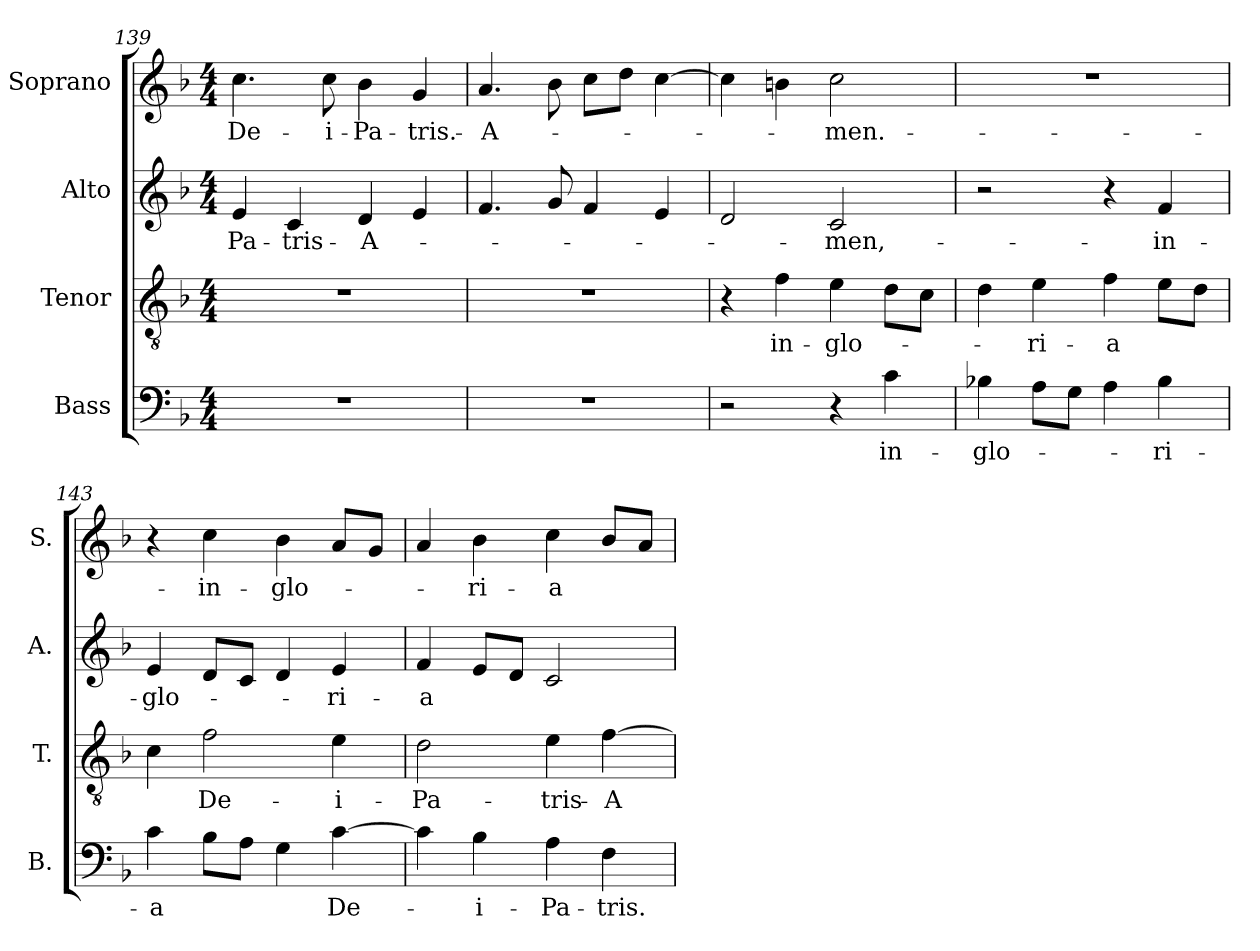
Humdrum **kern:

**kern	**text	**kern	**text	**kern	**text	**kern	**text
*part4	*part4	*part3	*part3	*part2	*part2	*part1	*part1
*staff4	*staff4	*staff3	*staff3	*staff2	*staff2	*staff1	*staff1
*I"Bass	*	*I"Tenor	*	*I"Alto	*	*I"Soprano	*
*I'B.	*	*I'T.	*	*I'A.	*	*I'S.	*
*clefF4	*	*clefGv2	*	*clefG2	*	*clefG2	*
*	*	*ITrd7c12	*	*	*	*	*
*k[b-]	*	*k[b-]	*	*k[b-]	*	*k[b-]	*
*F:	*	*F:	*	*F:	*	*F:	*
*M4/4	*	*M4/4	*	*M4/4	*	*M4/4	*
=139	=139	=139	=139	=139	=139	=139	=139
!	!	!	!	!	!LO:LY:b:color=#000000	!	!
!	!	!	!	!	!	!	!LO:LY:b:color=#000000
1r	.	1r	.	4ei/	-Pa-	4.cci\	De-
!	!	!	!	!	!LO:LY:b:color=#000000	!	!
.	.	.	.	4ci/	-tris-	.	.
!	!	!	!	!	!	!	!LO:LY:b:color=#000000
.	.	.	.	.	.	8cci\	-i-
!	!	!	!	!	!LO:LY:b:color=#000000	!	!
!	!	!	!	!	!	!	!LO:LY:b:color=#000000
.	.	.	.	4di/	-A-	4b-i\	-Pa-
!	!	!	!	!	!	!	!LO:LY:b:color=#000000
.	.	.	.	4ei/	.	4gi/	-tris.-
=140	=140	=140	=140	=140	=140	=140	=140
!	!	!	!	!	!	!	!LO:LY:b:color=#000000
1r	.	1r	.	4.fi/	.	4.ai/	-A-
.	.	.	.	8gi/	.	8b-i\	.
.	.	.	.	4fi/	.	8cci\L	.
.	.	.	.	.	.	8ddi\J	.
.	.	.	.	4ei/	.	[4cci\	.
=141	=141	=141	=141	=141	=141	=141	=141
2r	.	4r	.	2di/	.	4cci\]	.
!	!	!	!LO:LY:b:color=#000000	!	!	!	!
.	.	4Fi\	in-	.	.	4bni\	.
!	!	!	!LO:LY:b:color=#000000	!	!	!	!
!	!	!	!	!	!LO:LY:b:color=#000000	!	!
!	!	!	!	!	!	!	!LO:LY:b:color=#000000
4r	.	4Ei\	-glo-	2ci/	-men,-	2cci\	-men.-
!	!LO:LY:b:color=#000000	!	!	!	!	!	!
4ci\	in-	8Di\L	.	.	.	.	.
.	.	8Ci\J	.	.	.	.	.
!!LO:PB:g=z
=142	=142	=142	=142	=142	=142	=142	=142
!	!LO:LY:b:color=#000000	!	!	!	!	!	!
4B-Xi\	-glo-	4Di\	.	2r	.	1r	.
!	!	!	!LO:LY:b:color=#000000	!	!	!	!
8Ai\L	.	4Ei\	-ri-	.	.	.	.
8Gi\J	.	.	.	.	.	.	.
!	!	!	!LO:LY:b:color=#000000	!	!	!	!
4Ai\	.	4Fi\	-a	4r	.	.	.
!	!LO:LY:b:color=#000000	!	!	!	!	!	!
!	!	!	!	!	!LO:LY:b:color=#000000	!	!
4B-i\	-ri-	8Ei\L	.	4fi/	-in-	.	.
.	.	8Di\J	.	.	.	.	.
=143	=143	=143	=143	=143	=143	=143	=143
!	!LO:LY:b:color=#000000	!	!	!	!	!	!
!	!	!	!	!	!LO:LY:b:color=#000000	!	!
4ci\	-a	4Ci\	.	4ei/	-glo-	4r	.
!	!	!	!LO:LY:b:color=#000000	!	!	!	!
!	!	!	!	!	!	!	!LO:LY:b:color=#000000
8B-i\L	.	2Fi\	De-	8di/L	.	4cci\	-in-
8Ai\J	.	.	.	8ci/J	.	.	.
!	!	!	!	!	!	!	!LO:LY:b:color=#000000
4Gi\	.	.	.	4di/	.	4b-i\	-glo-
!	!LO:LY:b:color=#000000	!	!	!	!	!	!
!	!	!	!LO:LY:b:color=#000000	!	!	!	!
!	!	!	!	!	!LO:LY:b:color=#000000	!	!
[4ci\	De-	4Ei\	-i-	4ei/	-ri-	8ai/L	.
.	.	.	.	.	.	8gi/J	.
=144	=144	=144	=144	=144	=144	=144	=144
!	!	!	!LO:LY:b:color=#000000	!	!	!	!
!	!	!	!	!	!LO:LY:b:color=#000000	!	!
4ci\]	.	2Di\	-Pa-	4fi/	-a	4ai/	.
!	!LO:LY:b:color=#000000	!	!	!	!	!	!
!	!	!	!	!	!	!	!LO:LY:b:color=#000000
4B-i\	-i-	.	.	8ei/L	.	4b-i\	-ri-
.	.	.	.	8di/J	.	.	.
!	!LO:LY:b:color=#000000	!	!	!	!	!	!
!	!	!	!LO:LY:b:color=#000000	!	!	!	!
!	!	!	!	!	!	!	!LO:LY:b:color=#000000
4Ai\	-Pa-	4Ei\	-tris-	2ci/	.	4cci\	-a
!	!LO:LY:b:color=#000000	!	!	!	!	!	!
!	!	!	!LO:LY:b:color=#000000	!	!	!	!
4Fi\	-tris.-	[4Fi\	-A-	.	.	8b-i/L	.
.	.	.	.	.	.	8ai/J	.
=	=	=	=	=	=	=	=
*-	*-	*-	*-	*-	*-	*-	*-
